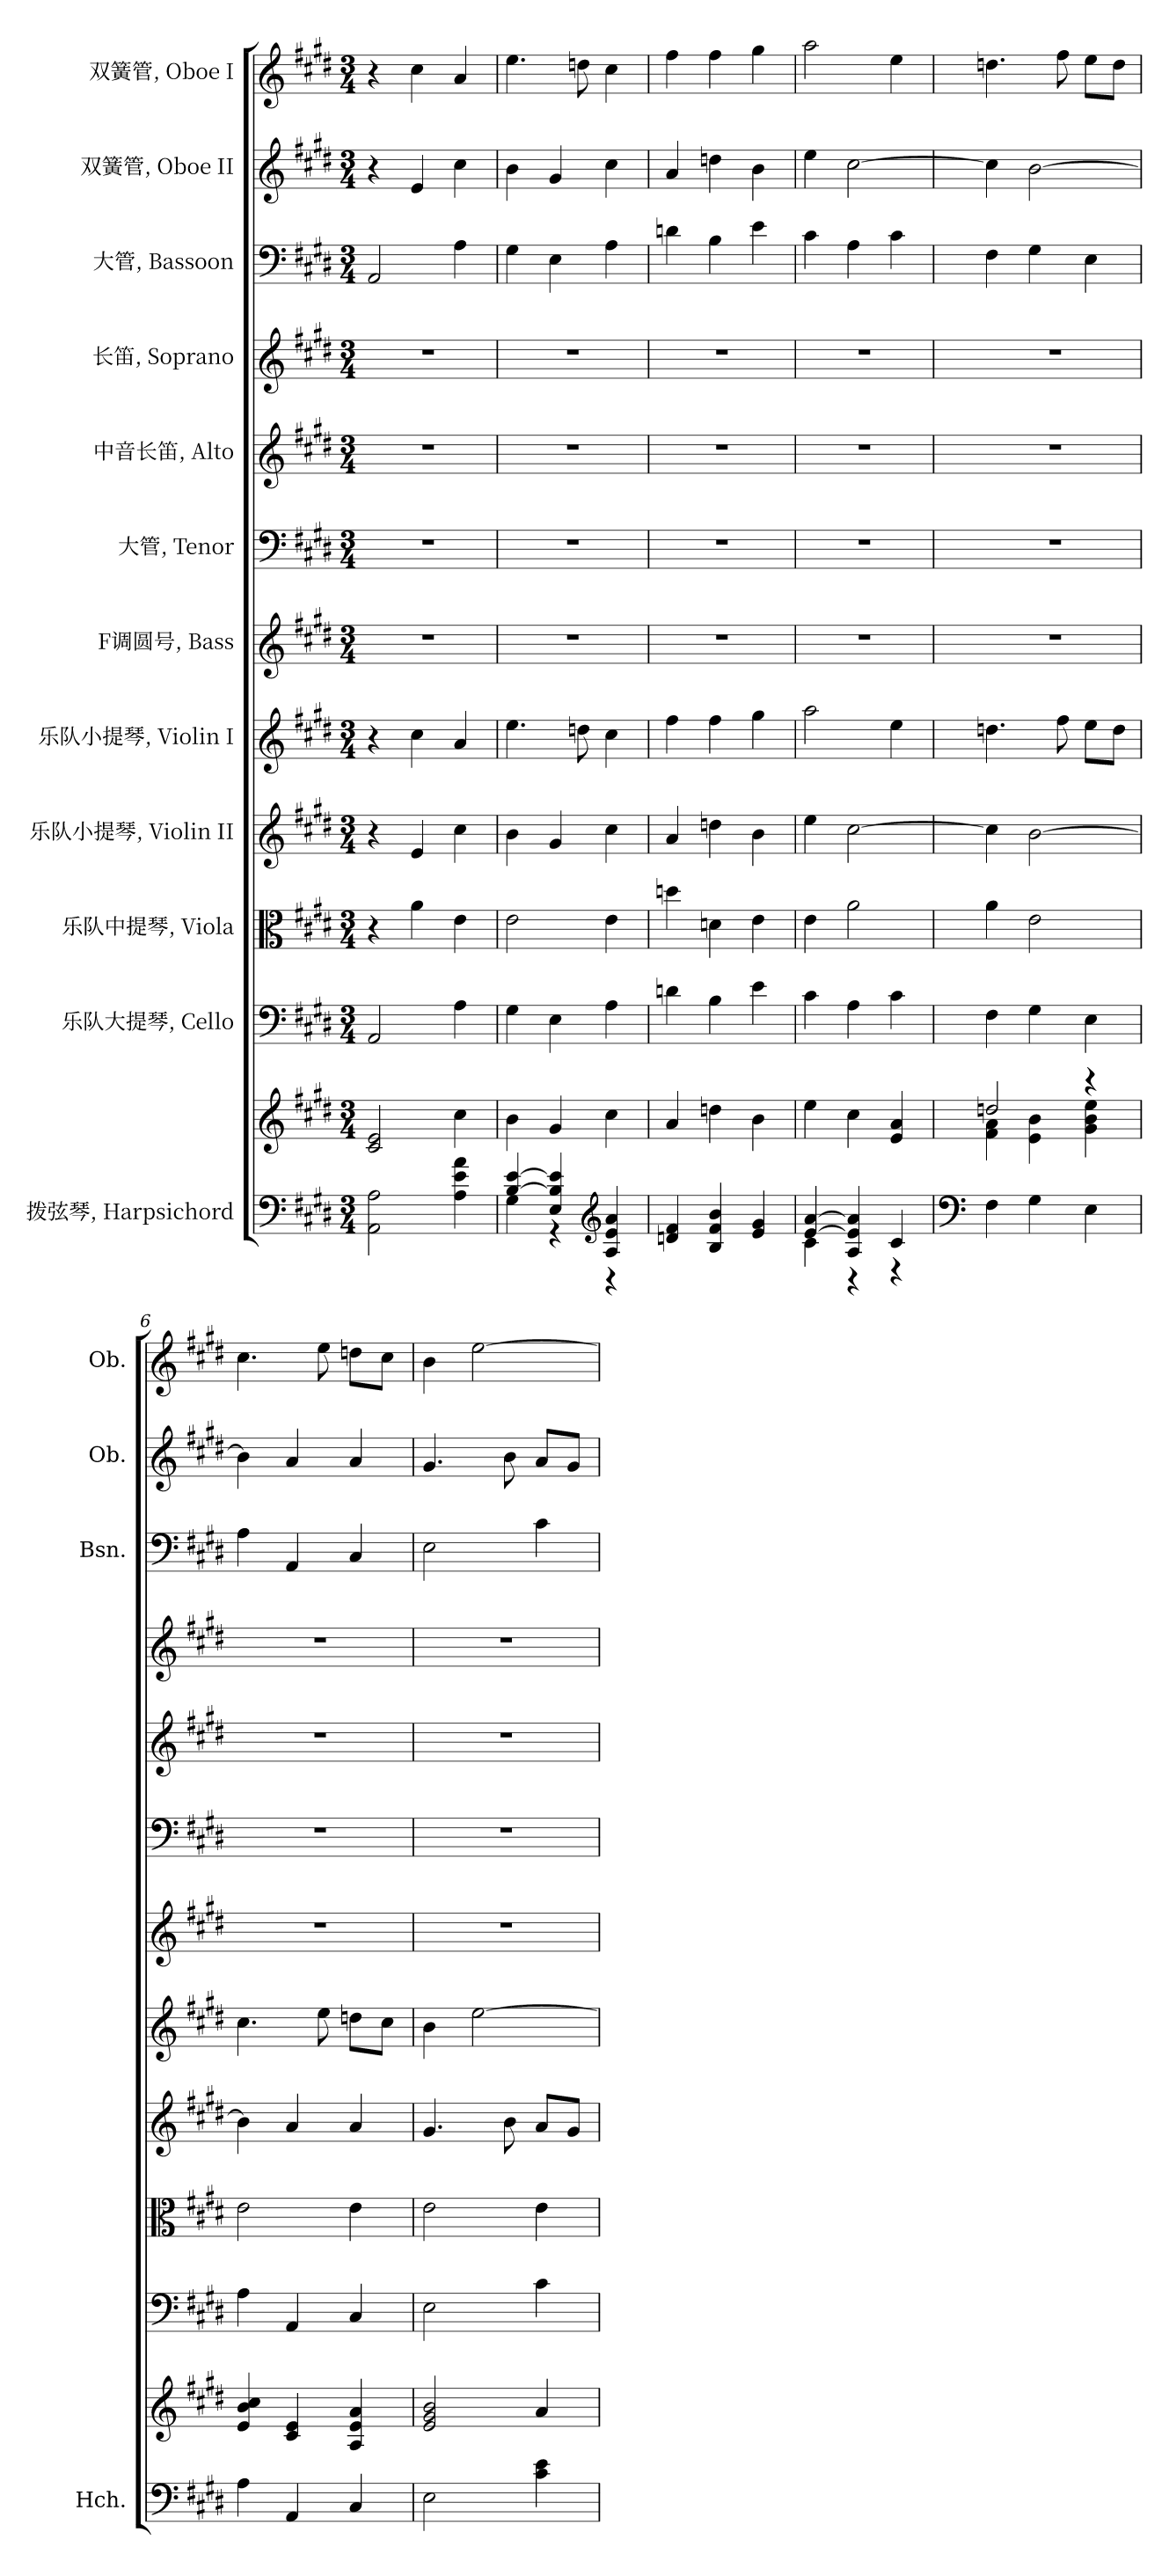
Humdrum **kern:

**kern	**kern	**kern	**kern	**kern	**kern	**kern	**kern	**kern	**kern	**kern	**kern	**kern
*part12	*part12	*part11	*part10	*part9	*part8	*part7	*part6	*part5	*part4	*part3	*part2	*part1
*staff13	*staff12	*staff11	*staff10	*staff9	*staff8	*staff7	*staff6	*staff5	*staff4	*staff3	*staff2	*staff1
*I"拨弦琴, Harpsichord	*	*I"乐队大提琴, Cello	*I"乐队中提琴, Viola	*I"乐队小提琴, Violin II	*I"乐队小提琴, Violin I	*I"F调圆号, Bass	*I"大管, Tenor	*I"中音长笛, Alto	*I"长笛, Soprano	*I"大管, Bassoon	*I"双簧管, Oboe II	*I"双簧管, Oboe I
*I'Hch.	*	*	*	*	*	*	*	*	*	*I'Bsn.	*I'Ob.	*I'Ob.
*clefF4	*clefG2	*clefF4	*clefC3	*clefG2	*clefG2	*clefG2	*clefF4	*clefG2	*clefG2	*clefF4	*clefG2	*clefG2
*	*	*	*	*	*	*ITrd4c7	*	*ITrd3c5	*	*	*	*
*k[f#c#g#d#]	*k[f#c#g#d#]	*k[f#c#g#d#]	*k[f#c#g#d#]	*k[f#c#g#d#]	*k[f#c#g#d#]	*k[f#c#g#]	*k[f#c#g#d#]	*k[f#c#g#d#a#]	*k[f#c#g#d#]	*k[f#c#g#d#]	*k[f#c#g#d#]	*k[f#c#g#d#]
*M3/4	*M3/4	*M3/4	*M3/4	*M3/4	*M3/4	*M3/4	*M3/4	*M3/4	*M3/4	*M3/4	*M3/4	*M3/4
*MM160	*MM160	*MM160	*MM160	*MM160	*MM160	*MM160	*MM160	*MM160	*MM160	*MM160	*MM160	*MM160
=1	=1	=1	=1	=1	=1	=1	=1	=1	=1	=1	=1	=1
2AA\ 2A\	2c#/ 2e/	2AA/	4r	4r	4r	2.r	2.r	2.r	2.r	2AA/	4r	4r
.	.	.	4a\	4e/	4cc#\	.	.	.	.	.	4e/	4cc#\
4A\ 4e\ 4a\	4cc#\	4A\	4e\	4cc#\	4a/	.	.	.	.	4A\	4cc#\	4a/
=2	=2	=2	=2	=2	=2	=2	=2	=2	=2	=2	=2	=2
*^	*	*	*	*	*	*	*	*	*	*	*	*
[4B/ [4e/	4G#\	4b\	4G#\	2e\	4b\	4.ee\	2.r	2.r	2.r	2.r	4G#\	4b\	4.ee\
4E/ 4B/] 4e/]	4r	4g#/	4E\	.	4g#/	.	.	.	.	.	4E\	4g#/	.
.	.	.	.	.	.	8ddn\	.	.	.	.	.	.	8ddn\
*clefG2	*	*	*	*	*	*	*	*	*	*	*	*	*
4A/ 4e/ 4a/	4r	4cc#\	4A\	4e\	4cc#\	4cc#\	.	.	.	.	4A\	4cc#\	4cc#\
*v	*v	*	*	*	*	*	*	*	*	*	*	*	*
=3	=3	=3	=3	=3	=3	=3	=3	=3	=3	=3	=3	=3
4dn/ 4f#/	4a/	4dn\	4ddn\	4a/	4ff#\	2.r	2.r	2.r	2.r	4dn\	4a/	4ff#\
4B/ 4f#/ 4b/	4ddn\	4B\	4dn\	4ddn\	4ff#\	.	.	.	.	4B\	4ddn\	4ff#\
4e/ 4g#/	4b\	4e\	4e\	4b\	4gg#\	.	.	.	.	4e\	4b\	4gg#\
=4	=4	=4	=4	=4	=4	=4	=4	=4	=4	=4	=4	=4
*^	*	*	*	*	*	*	*	*	*	*	*	*
[4e/ [4a/	4c#\	4ee\	4c#\	4e\	4ee\	2aa\	2.r	2.r	2.r	2.r	4c#\	4ee\	2aa\
4A/ 4e/] 4a/]	4r	4cc#\	4A\	2a\	[2cc#\	.	.	.	.	.	4A\	[2cc#\	.
4c#/	4r	4e/ 4a/	4c#\	.	.	4ee\	.	.	.	.	4c#\	.	4ee\
*v	*v	*	*	*	*	*	*	*	*	*	*	*	*
=5	=5	=5	=5	=5	=5	=5	=5	=5	=5	=5	=5	=5
*clefF4	*	*	*	*	*	*	*	*	*	*	*	*
*	*^	*	*	*	*	*	*	*	*	*	*	*
4F#\	2ddn/	4f#\ 4a\	4F#\	4a\	4cc#\]	4.ddn\	2.r	2.r	2.r	2.r	4F#\	4cc#\]	4.ddn\
4G#\	.	4e\ 4b\	4G#\	2e\	[2b\	.	.	.	.	.	4G#\	[2b\	.
.	.	.	.	.	.	8ff#\	.	.	.	.	.	.	8ff#\
4E\	4r	4g#\ 4b\ 4ee\	4E\	.	.	8ee\L	.	.	.	.	4E\	.	8ee\L
.	.	.	.	.	.	8dd\J	.	.	.	.	.	.	8dd\J
*	*v	*v	*	*	*	*	*	*	*	*	*	*	*
!!LO:PB:g=z
=6	=6	=6	=6	=6	=6	=6	=6	=6	=6	=6	=6	=6
4A\	4e/ 4b/ 4cc#/	4A\	2e\	4b\]	4.cc#\	2.r	2.r	2.r	2.r	4A\	4b\]	4.cc#\
4AA/	4c#/ 4e/	4AA/	.	4a/	.	.	.	.	.	4AA/	4a/	.
.	.	.	.	.	8ee\	.	.	.	.	.	.	8ee\
4C#/	4A/ 4e/ 4a/	4C#/	4e\	4a/	8ddn\L	.	.	.	.	4C#/	4a/	8ddn\L
.	.	.	.	.	8cc#\J	.	.	.	.	.	.	8cc#\J
=7	=7	=7	=7	=7	=7	=7	=7	=7	=7	=7	=7	=7
2E\	2e/ 2g#/ 2b/	2E\	2e\	4.g#/	4b\	2.r	2.r	2.r	2.r	2E\	4.g#/	4b\
.	.	.	.	.	[2ee\	.	.	.	.	.	.	[2ee\
.	.	.	.	8b\	.	.	.	.	.	.	8b\	.
4c#\ 4e\	4a/	4c#\	4e\	8a/L	.	.	.	.	.	4c#\	8a/L	.
.	.	.	.	8g#/J	.	.	.	.	.	.	8g#/J	.
=	=	=	=	=	=	=	=	=	=	=	=	=
*-	*-	*-	*-	*-	*-	*-	*-	*-	*-	*-	*-	*-
